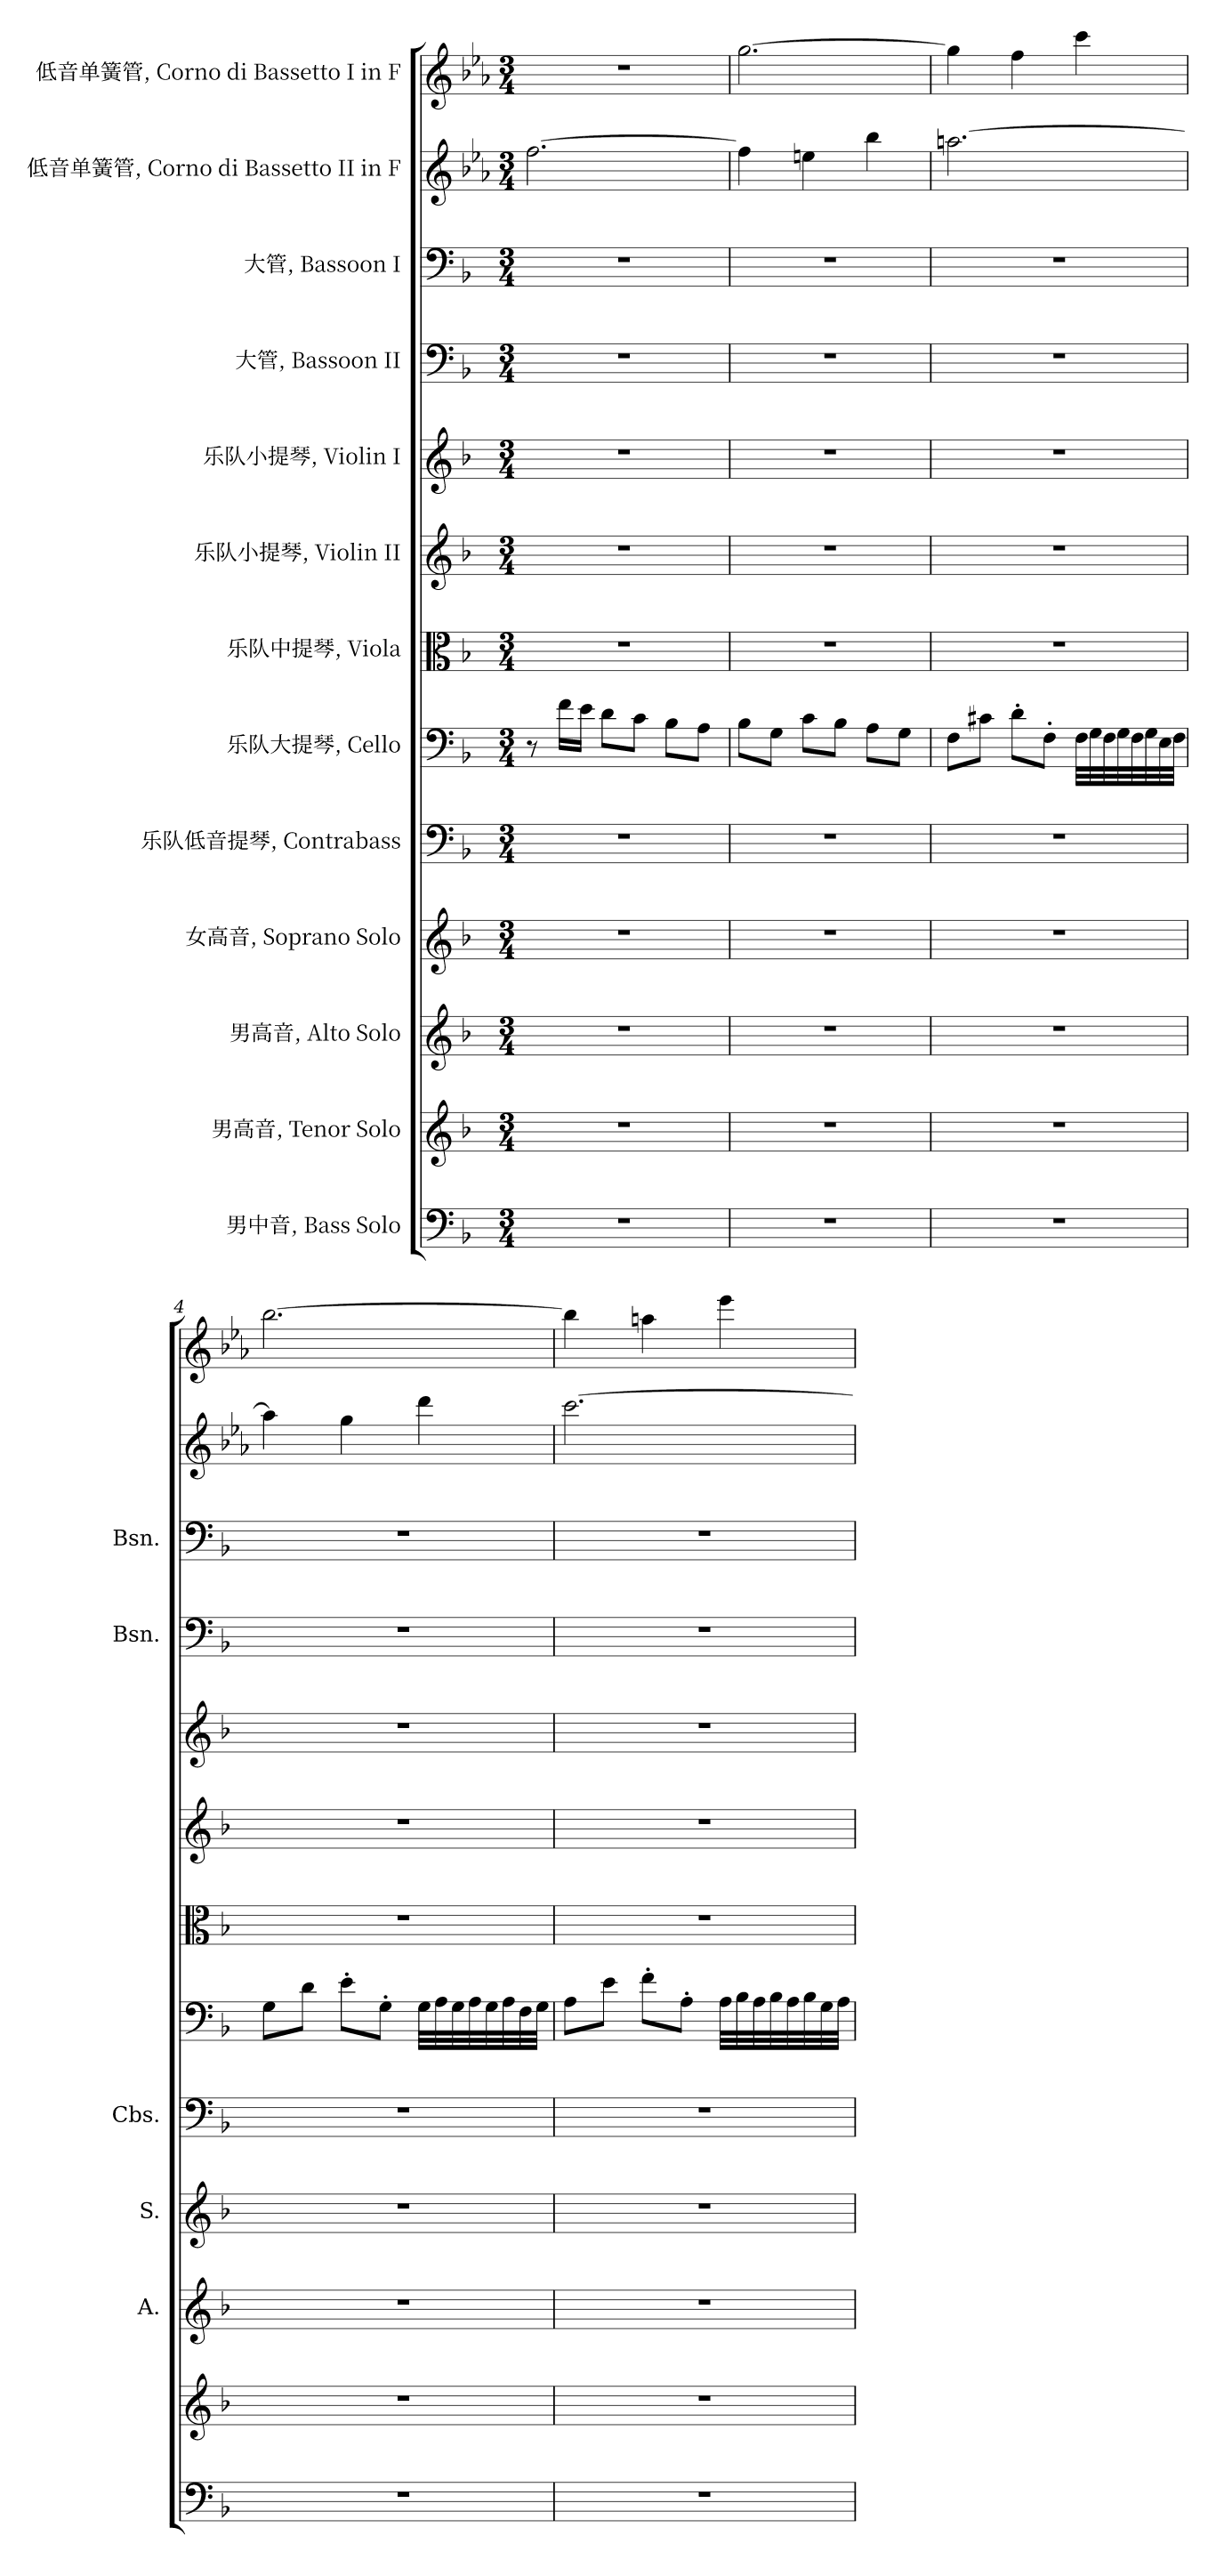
**kern	**kern	**kern	**kern	**kern	**kern	**kern	**kern	**kern	**kern	**kern	**kern	**kern
*part13	*part12	*part11	*part10	*part9	*part8	*part7	*part6	*part5	*part4	*part3	*part2	*part1
*staff13	*staff12	*staff11	*staff10	*staff9	*staff8	*staff7	*staff6	*staff5	*staff4	*staff3	*staff2	*staff1
*I"男中音, Bass Solo	*I"男高音, Tenor Solo	*I"男高音, Alto Solo	*I"女高音, Soprano Solo	*I"乐队低音提琴, Contrabass	*I"乐队大提琴, Cello	*I"乐队中提琴, Viola	*I"乐队小提琴, Violin II	*I"乐队小提琴, Violin I	*I"大管, Bassoon II	*I"大管, Bassoon I	*I"低音单簧管, Corno di Bassetto II in F	*I"低音单簧管, Corno di Bassetto I  in F
*	*	*I'A.	*I'S.	*I'Cbs.	*	*	*	*	*I'Bsn.	*I'Bsn.	*	*
*clefF4	*clefG2	*clefG2	*clefG2	*clefF4	*clefF4	*clefC3	*clefG2	*clefG2	*clefF4	*clefF4	*clefG2	*clefG2
*	*	*	*	*ITrd7c12	*	*	*	*	*	*	*ITrd8c14	*ITrd8c14
*k[b-]	*k[b-]	*k[b-]	*k[b-]	*k[b-]	*k[b-]	*k[b-]	*k[b-]	*k[b-]	*k[b-]	*k[b-]	*k[b-e-a-]	*k[b-e-a-]
*M3/4	*M3/4	*M3/4	*M3/4	*M3/4	*M3/4	*M3/4	*M3/4	*M3/4	*M3/4	*M3/4	*M3/4	*M3/4
*MM65	*MM65	*MM65	*MM65	*MM65	*MM65	*MM65	*MM65	*MM65	*MM65	*MM65	*MM65	*MM65
=1	=1	=1	=1	=1	=1	=1	=1	=1	=1	=1	=1	=1
2.r	2.r	2.r	2.r	2.r	8r	2.r	2.r	2.r	2.r	2.r	[2.f\	2.r
.	.	.	.	.	16f\LL	.	.	.	.	.	.	.
.	.	.	.	.	16e\JJ	.	.	.	.	.	.	.
.	.	.	.	.	8d\L	.	.	.	.	.	.	.
.	.	.	.	.	8c\J	.	.	.	.	.	.	.
.	.	.	.	.	8B-\L	.	.	.	.	.	.	.
.	.	.	.	.	8A\J	.	.	.	.	.	.	.
=2	=2	=2	=2	=2	=2	=2	=2	=2	=2	=2	=2	=2
2.r	2.r	2.r	2.r	2.r	8B-\L	2.r	2.r	2.r	2.r	2.r	4f\]	[2.g\
.	.	.	.	.	8G\J	.	.	.	.	.	.	.
.	.	.	.	.	8c\L	.	.	.	.	.	4en\	.
.	.	.	.	.	8B-\J	.	.	.	.	.	.	.
.	.	.	.	.	8A\L	.	.	.	.	.	4b-\	.
.	.	.	.	.	8G\J	.	.	.	.	.	.	.
!!LO:PB:g=z
=3	=3	=3	=3	=3	=3	=3	=3	=3	=3	=3	=3	=3
2.r	2.r	2.r	2.r	2.r	8F\L	2.r	2.r	2.r	2.r	2.r	[2.an\	4g\]
.	.	.	.	.	8c#X\J	.	.	.	.	.	.	.
.	.	.	.	.	8d'\L	.	.	.	.	.	.	4f\
.	.	.	.	.	8F'\J	.	.	.	.	.	.	.
.	.	.	.	.	32F\LLL	.	.	.	.	.	.	4cc\
.	.	.	.	.	32G\	.	.	.	.	.	.	.
.	.	.	.	.	32F\	.	.	.	.	.	.	.
.	.	.	.	.	32G\	.	.	.	.	.	.	.
.	.	.	.	.	32F\	.	.	.	.	.	.	.
.	.	.	.	.	32G\	.	.	.	.	.	.	.
.	.	.	.	.	32E\	.	.	.	.	.	.	.
.	.	.	.	.	32F\JJJ	.	.	.	.	.	.	.
=4	=4	=4	=4	=4	=4	=4	=4	=4	=4	=4	=4	=4
2.r	2.r	2.r	2.r	2.r	8G\L	2.r	2.r	2.r	2.r	2.r	4a\]	[2.b-\
.	.	.	.	.	8d\J	.	.	.	.	.	.	.
.	.	.	.	.	8e'\L	.	.	.	.	.	4g\	.
.	.	.	.	.	8G'\J	.	.	.	.	.	.	.
.	.	.	.	.	32G\LLL	.	.	.	.	.	4dd\	.
.	.	.	.	.	32A\	.	.	.	.	.	.	.
.	.	.	.	.	32G\	.	.	.	.	.	.	.
.	.	.	.	.	32A\	.	.	.	.	.	.	.
.	.	.	.	.	32G\	.	.	.	.	.	.	.
.	.	.	.	.	32A\	.	.	.	.	.	.	.
.	.	.	.	.	32F\	.	.	.	.	.	.	.
.	.	.	.	.	32G\JJJ	.	.	.	.	.	.	.
=5	=5	=5	=5	=5	=5	=5	=5	=5	=5	=5	=5	=5
2.r	2.r	2.r	2.r	2.r	8A\L	2.r	2.r	2.r	2.r	2.r	[2.cc\	4b-\]
.	.	.	.	.	8e\J	.	.	.	.	.	.	.
.	.	.	.	.	8f'\L	.	.	.	.	.	.	4an\
.	.	.	.	.	8A'\J	.	.	.	.	.	.	.
.	.	.	.	.	32A\LLL	.	.	.	.	.	.	4ee-\
.	.	.	.	.	32B-\	.	.	.	.	.	.	.
.	.	.	.	.	32A\	.	.	.	.	.	.	.
.	.	.	.	.	32B-\	.	.	.	.	.	.	.
.	.	.	.	.	32A\	.	.	.	.	.	.	.
.	.	.	.	.	32B-\	.	.	.	.	.	.	.
.	.	.	.	.	32G\	.	.	.	.	.	.	.
.	.	.	.	.	32A\JJJ	.	.	.	.	.	.	.
=	=	=	=	=	=	=	=	=	=	=	=	=
*-	*-	*-	*-	*-	*-	*-	*-	*-	*-	*-	*-	*-
